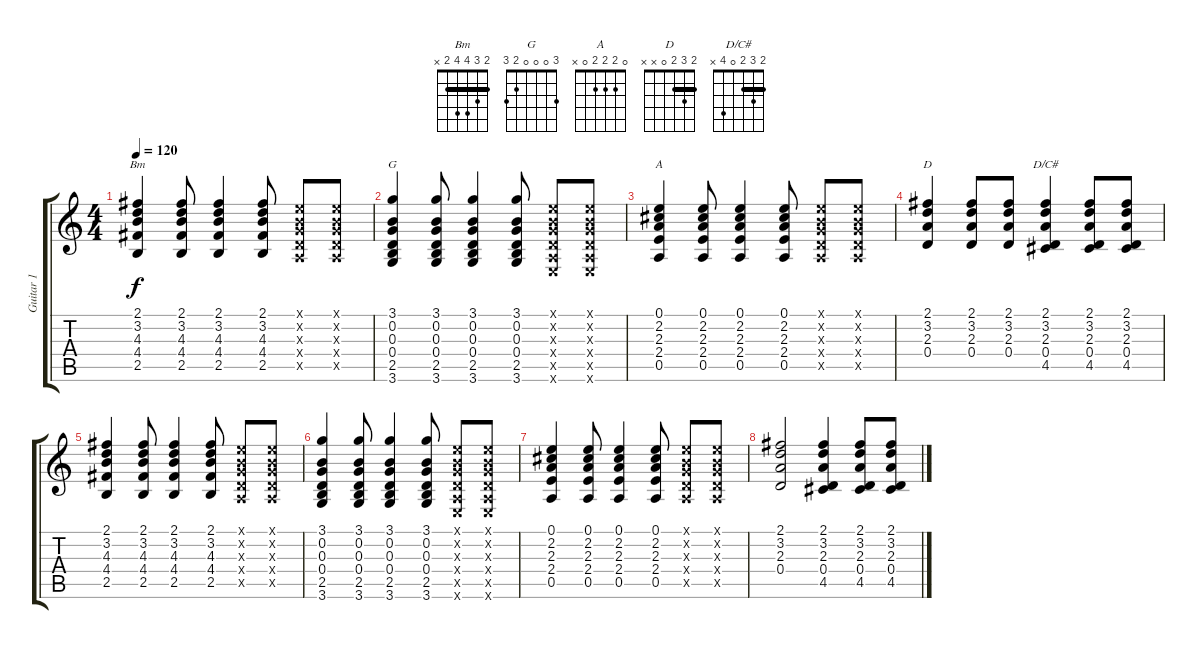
\track ("Guitar 1" "Guitar 1") {instrument acousticguitarnylon}
\staff {score tabs}
\tuning (E4 B3 G3 D3 A2 E2) {hide}
\chord ("Bm" 2 3 4 4 2 x) {barre 2}
\chord ("G" 3 0 0 0 2 3)
\chord ("A" 0 2 2 2 0 x)
\chord ("D" 2 3 2 0 x x) {barre 2}
\chord ("D/C#" 2 3 2 0 4 x) {barre 2}
\ts (4 4)
\tempo 120
\clef g2
\ks c
(2.1 3.2 4.3 4.4 2.5).4{ch "Bm" dy f} (2.1 3.2 4.3 4.4 2.5).8 (2.1 3.2 4.3 4.4 2.5).4 (2.1 3.2 4.3 4.4 2.5).8 (0.1{x} 0.2{x} 0.3{x} 0.4{x} 0.5{x}).8 (0.1{x} 0.2{x} 0.3{x} 0.4{x} 0.5{x}).8 |
(3.1 0.2 0.3 0.4 2.5 3.6).4{ch "G"} (3.1 0.2 0.3 0.4 2.5 3.6).8 (3.1 0.2 0.3 0.4 2.5 3.6).4 (3.1 0.2 0.3 0.4 2.5 3.6).8 (0.1{x} 0.2{x} 0.3{x} 0.4{x} 0.5{x} 0.6{x}).8 (0.1{x} 0.2{x} 0.3{x} 0.4{x} 0.5{x} 0.6{x}).8 |
(0.1 2.2 2.3 2.4 0.5).4{ch "A"} (0.1 2.2 2.3 2.4 0.5).8 (0.1 2.2 2.3 2.4 0.5).4 (0.1 2.2 2.3 2.4 0.5).8 (0.1{x} 0.2{x} 0.3{x} 0.4{x} 0.5{x}).8 (0.1{x} 0.2{x} 0.3{x} 0.4{x} 0.5{x}).8 |
(2.1 3.2 2.3 0.4).4{ch "D"} (2.1 3.2 2.3 0.4).8 (2.1 3.2 2.3 0.4).8 (2.1 3.2 2.3 0.4 4.5).4{ch "D/C#"} (2.1 3.2 2.3 0.4 4.5).8 (2.1 3.2 2.3 0.4 4.5).8 |
(2.1 3.2 4.3 4.4 2.5).4 (2.1 3.2 4.3 4.4 2.5).8 (2.1 3.2 4.3 4.4 2.5).4 (2.1 3.2 4.3 4.4 2.5).8 (0.1{x} 0.2{x} 0.3{x} 0.4{x} 0.5{x}).8 (0.1{x} 0.2{x} 0.3{x} 0.4{x} 0.5{x}).8 |
(3.1 0.2 0.3 0.4 2.5 3.6).4 (3.1 0.2 0.3 0.4 2.5 3.6).8 (3.1 0.2 0.3 0.4 2.5 3.6).4 (3.1 0.2 0.3 0.4 2.5 3.6).8 (0.1{x} 0.2{x} 0.3{x} 0.4{x} 0.5{x} 0.6{x}).8 (0.1{x} 0.2{x} 0.3{x} 0.4{x} 0.5{x} 0.6{x}).8 |
(0.1 2.2 2.3 2.4 0.5).4 (0.1 2.2 2.3 2.4 0.5).8 (0.1 2.2 2.3 2.4 0.5).4 (0.1 2.2 2.3 2.4 0.5).8 (0.1{x} 0.2{x} 0.3{x} 0.4{x} 0.5{x}).8 (0.1{x} 0.2{x} 0.3{x} 0.4{x} 0.5{x}).8 |
(2.1 3.2 2.3 0.4).2 (2.1 3.2 2.3 0.4 4.5).4 (2.1 3.2 2.3 0.4 4.5).8 (2.1 3.2 2.3 0.4 4.5).8
